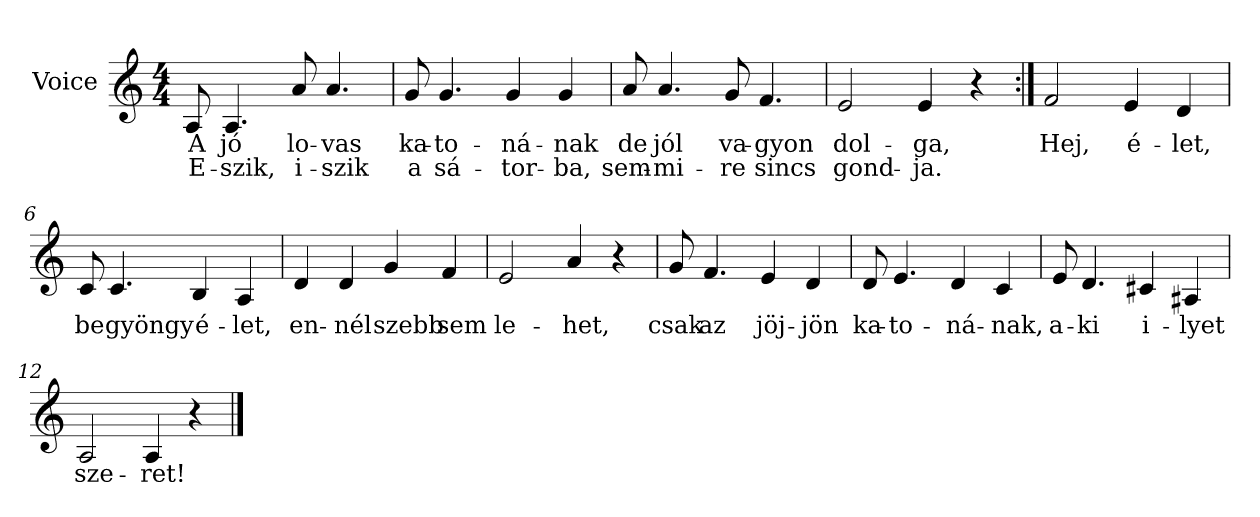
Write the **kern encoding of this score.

**kern	**text	**text
*part1	*part1	*part1
*staff1	*staff1	*staff1
*I"Voice	*	*
*clefG2	*	*
*k[]	*	*
*C:	*	*
*M4/4	*	*
=1	=1	=1
8A/	A	E-
4.A/	jó	-szik,
8a/	lo-	i-
4.a/	-vas	-szik
=2	=2	=2
8g/	ka-	a
4.g/	-to-	sá-
4g/	-ná-	-tor-
4g/	-nak	-ba,
=3	=3	=3
8a/	de	sem-
4.a/	jól	-mi-
8g/	va-	-re
4.f/	-gyon	sincs
=4	=4	=4
2e/	dol-	gond-
4e/	-ga,	-ja.
4r	.	.
!!LO:LB:g=z
=5:|!	=5:|!	=5:|!
2f/	Hej,	.
4e/	é-	.
4d/	-let,	.
=6	=6	=6
8c/	be	.
4.c/	gyöngy	.
4B/	é-	.
4A/	-let,	.
=7	=7	=7
4d/	en-	.
4d/	-nél	.
4g/	szebb	.
4f/	sem	.
=8	=8	=8
2e/	le-	.
4a/	-het,	.
4r	.	.
!!LO:LB:g=z
=9	=9	=9
8g/	csak	.
4.f/	az	.
4e/	jöj-	.
4d/	-jön	.
=10	=10	=10
8d/	ka-	.
4.e/	-to-	.
4d/	-ná-	.
4c/	-nak,	.
=11	=11	=11
8e/	a-	.
4.d/	-ki	.
4c#X/	i-	.
4A#X/	-lyet	.
=12	=12	=12
2A/	sze-	.
4A/	-ret!-	.
4r	.	.
==	==	==
*-	*-	*-
